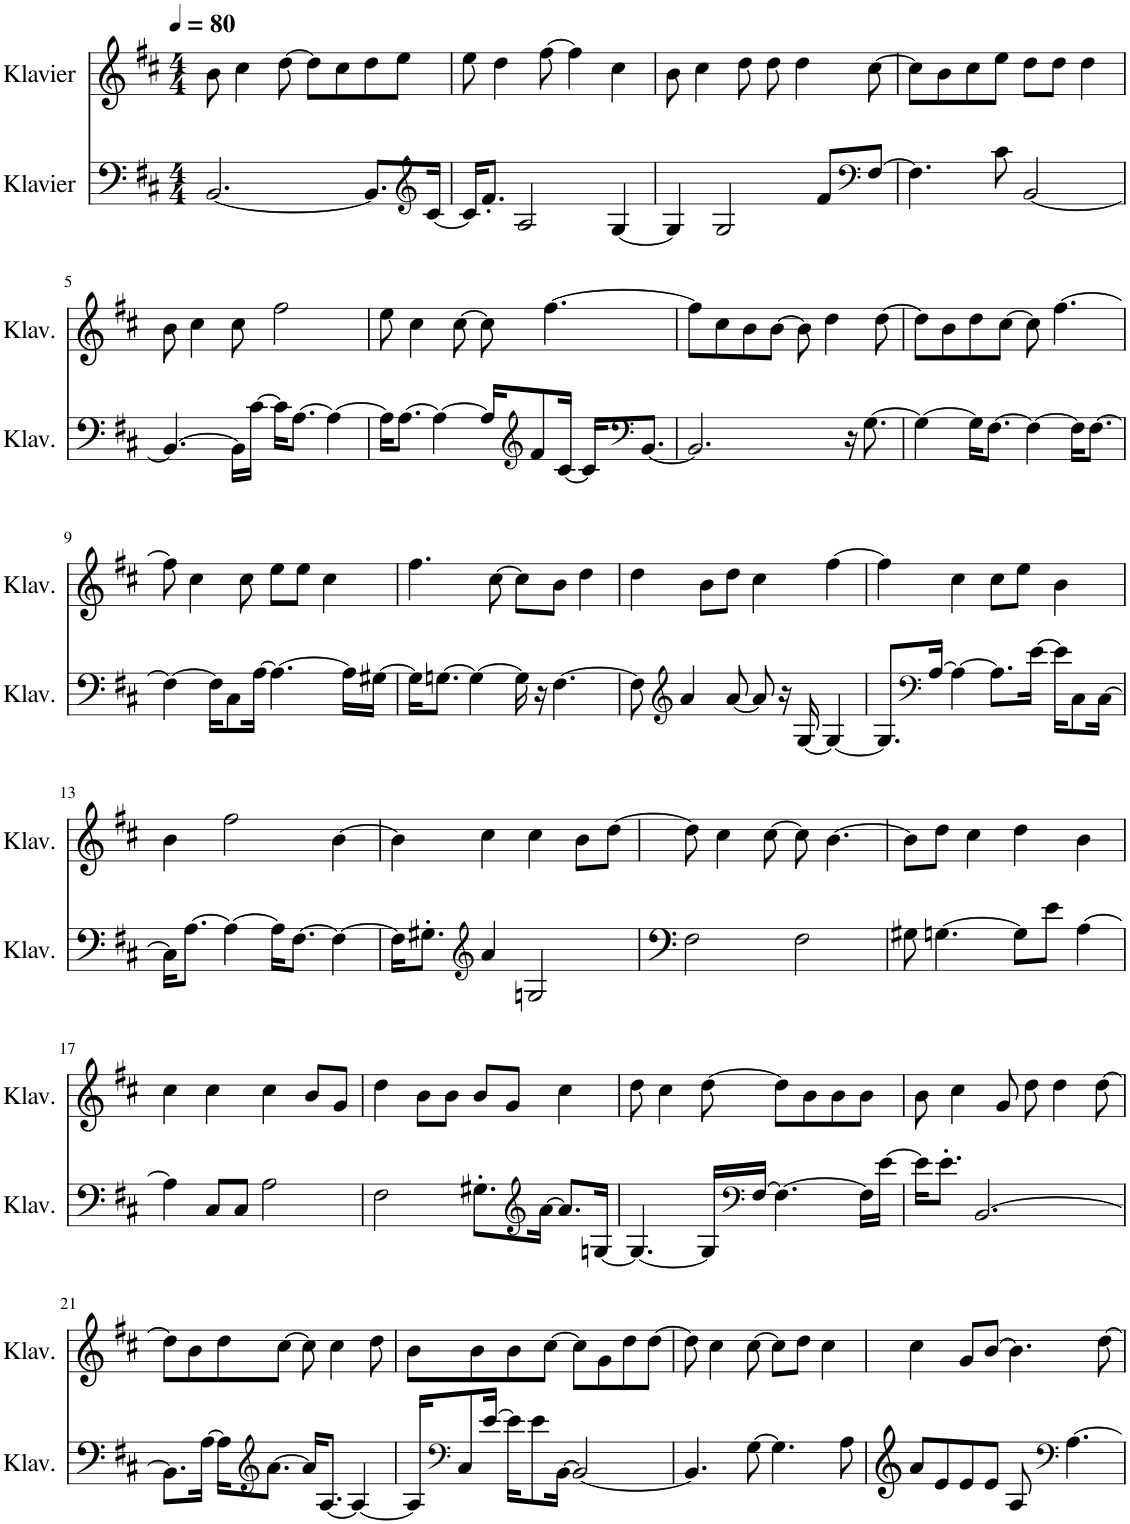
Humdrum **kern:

**kern	**kern
*part2	*part1
*staff2	*staff1
*I"Klavier	*I"Klavier
*I'Klav.	*I'Klav.
*clefF4	*clefG2
*k[f#c#]	*k[f#c#]
*M4/4	*M4/4
*MM80	*MM80
=1	=1
[2.BB/	8b\
.	4cc#\
.	[8dd\
.	8dd\L]
.	8cc#\
8.BB/L]	8dd\
.	8ee\J
*clefG2	*
[16c#/Jk	.
=2	=2
16c#/KL]	8ee\
8.f#'/J	.
.	4dd\
2A/	.
.	[8ff#\
.	4ff#\]
[4G/	4cc#\
=3	=3
4G/]	8b\
.	4cc#\
2G/	.
.	8dd\
.	8dd\
.	4dd\
8f#/L	.
*clefF4	*
[8F#/J	[8cc#\
=4	=4
4.F#\]	8cc#\L]
.	8b\
.	8cc#\
8c#\	8ee\J
[2BB/	8dd\L
.	8dd\J
.	4dd\
!!LO:LB:g=z
=5	=5
4.BB/_	8b\
.	4cc#\
16BB\LL]	8cc#\
[16c#\JJ	.
16c#\KL]	2ff#\
[8.A\J	.
4A\_	.
=6	=6
16A\KL]	8ee\
[8.A\J	.
.	4cc#\
4A\_	.
.	[8cc#\
16A/KL]	8cc#\]
*clefG2	*
8f#/	.
.	[4.ff#\
[16c#/Jk	.
16c#/KL]	.
*clefF4	*
[8.BB/J	.
=7	=7
2.BB/]	8ff#\L]
.	8cc#\
.	8b\
.	[8b\J
.	8b\]
.	4dd\
16r	.
[8.G\	.
.	[8dd\
=8	=8
4G\_	8dd\L]
.	8b\
16G\KL]	8dd\
[8.F#\J	.
.	[8cc#\J
4F#\_	8cc#\]
.	[4.ff#\
16F#\KL]	.
[8.F#\J	.
!!LO:LB:g=z
=9	=9
4F#\_	8ff#\]
.	4cc#\
16F#\KL]	.
8C#\	.
.	8cc#\
[16A\Jk	.
4.A\_	8ee\L
.	8ee\J
.	4cc#\
16A\LL]	.
[16G#X\JJ	.
=10	=10
16G#\KL]	4.ff#\
[8.Gn\J	.
4G\_	.
.	[8cc#\
16G\]	8cc#\L]
16r	.
[4.F#\	8b\J
.	4dd\
=11	=11
8F#\]	4dd\
*clefG2	*
4a/	.
.	8b\L
[8a/	8dd\J
8a/]	4cc#\
16r	.
[16G/	.
4G/_	[4ff#\
=12	=12
8.G/L]	4ff#\]
*clefF4	*
[16A/Jk	.
4A\_	4cc#\
8.A\L]	8cc#\L
.	8ee\J
[16e\Jk	.
16e\KL]	4b\
8C#\	.
[16C#\Jk	.
!!LO:LB:g=z
=13	=13
16C#\KL]	4b\
[8.A\J	.
4A\_	2ff#\
16A\KL]	.
[8.F#\J	.
4F#\_	[4b\
=14	=14
16F#\KL]	4b\]
8.G#X'\J	.
*clefG2	*
4a/	4cc#\
2Gn/	4cc#\
.	8b\L
.	[8dd\J
=15	=15
2F#\	8dd\]
.	4cc#\
.	[8cc#\
2F#\	8cc#\]
.	[4.b\
=16	=16
8G#X\	8b\L]
[4.Gn\	8dd\J
.	4cc#\
8G\L]	4dd\
8e\J	.
[4A\	4b\
!!LO:LB:g=z
=17	=17
4A\]	4cc#\
8C#/L	4cc#\
8C#/J	.
2A\	4cc#\
.	8b/L
.	8g/J
=18	=18
2F#\	4dd\
.	8b\L
.	8b\J
8.G#X'\L	8b/L
.	8g/J
*clefG2	*
[16a\Jk	.
8.a/L]	4cc#\
[16Gn/Jk	.
=19	=19
4.G/_	8dd\
.	4cc#\
16G/LL]	[8dd\
*clefF4	*
[16F#/JJ	.
4.F#\_	8dd\L]
.	8b\
.	8b\
16F#\LL]	8b\J
[16e\JJ	.
=20	=20
16e\KL]	8b\
8.e'\J	.
.	4cc#\
[2.BB/	.
.	8g/
.	8dd\
.	4dd\
.	[8dd\
!!LO:LB:g=z
=21	=21
8.BB\L]	8dd\L]
.	8b\
[16A\Jk	.
16A\KL]	8dd\
*clefG2	*
[8.a\J	.
.	[8cc#\J
16a/KL]	8cc#\]
[8.A/J	.
.	4cc#\
4A/_	.
.	8dd\
=22	=22
16A/KL]	8b\L
*clefF4	*
8C#/	.
.	8b\
[16e/Jk	.
16e\KL]	8b\
8e\	.
.	[8cc#\J
[16BB\Jk	.
2BB/_	8cc#\L]
.	8g\
.	8dd\
.	[8dd\J
=23	=23
4.BB/]	8dd\]
.	4cc#\
[8G\	[8cc#\
4.G\]	8cc#\L]
.	8dd\J
.	4cc#\
8A\	.
=24	=24
8a/L	4cc#\
8e/	.
8e/	8g/L
8e/J	[8b/J
8A/	4.b\]
*clefF4	*
[4.A\	.
.	[8dd\
=	=
*-	*-
